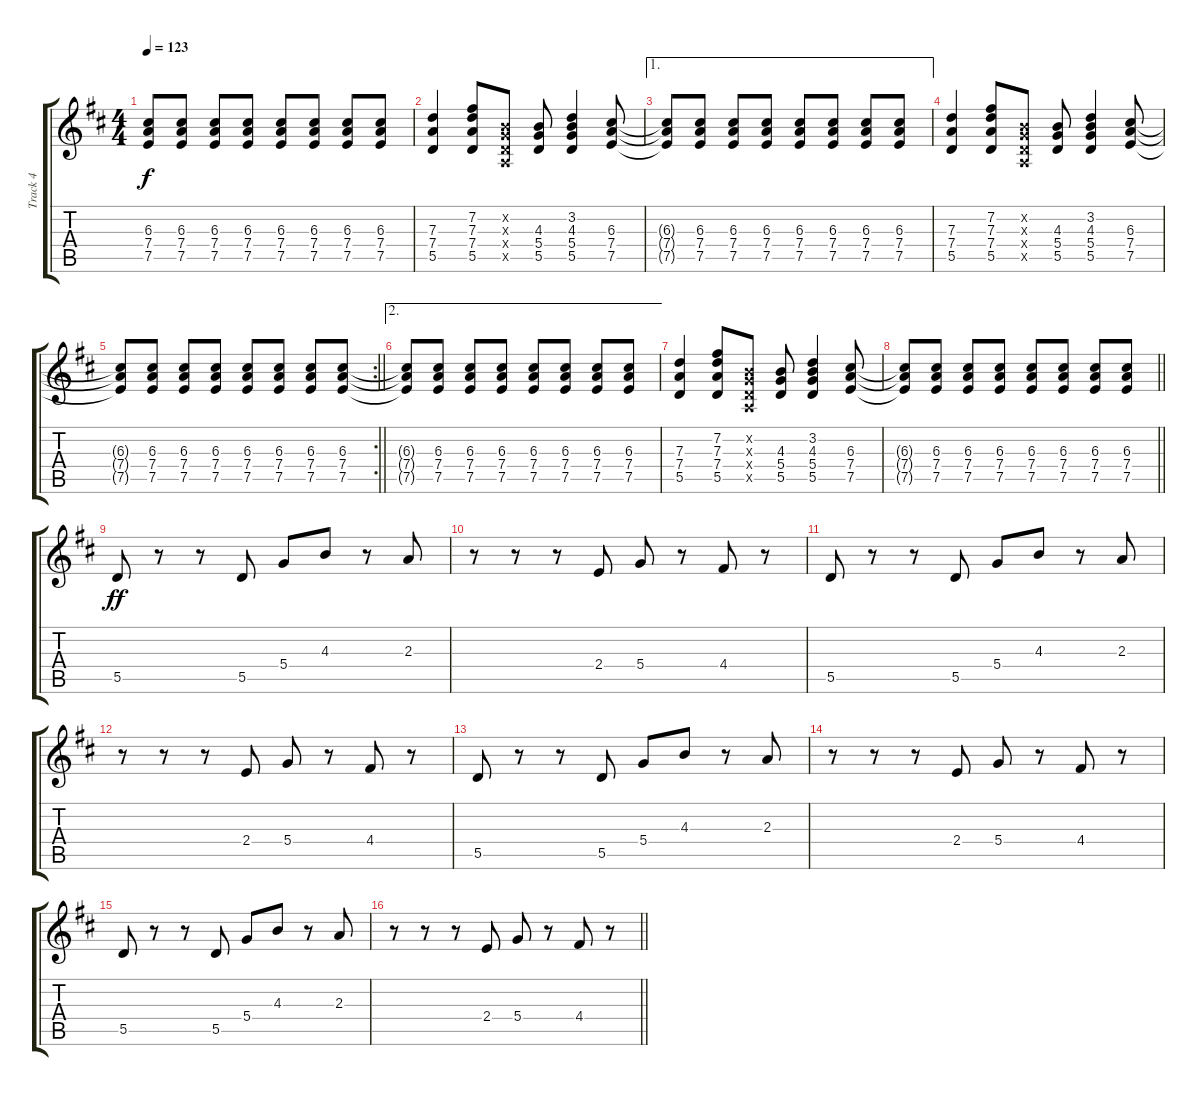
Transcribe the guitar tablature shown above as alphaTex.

\track ("Track 4" "Track 4") {instrument electricguitarclean}
\staff {score tabs}
\tuning (E4 B3 G3 D3 A2 E2) {hide}
\ts (4 4)
\tempo 123
\clef g2
\ks d
(6.3{t} 7.4{t} 7.5{t}).8{dy f} (6.3 7.4 7.5).8 (6.3 7.4 7.5).8 (6.3 7.4 7.5).8 (6.3 7.4 7.5).8 (6.3 7.4 7.5).8 (6.3 7.4 7.5).8 (6.3 7.4 7.5).8 |
(7.3 7.4 5.5).4 (7.2 7.3 7.4 5.5).8 (0.2{x} 0.3{x} 0.4{x} 0.5{x}).8 (4.3 5.4 5.5).8 (3.2 4.3 5.4 5.5).4 (6.3 7.4 7.5).8 |
\ae 1
(6.3{t} 7.4{t} 7.5{t}).8 (6.3 7.4 7.5).8 (6.3 7.4 7.5).8 (6.3 7.4 7.5).8 (6.3 7.4 7.5).8 (6.3 7.4 7.5).8 (6.3 7.4 7.5).8 (6.3 7.4 7.5).8 |
(7.3 7.4 5.5).4 (7.2 7.3 7.4 5.5).8 (0.2{x} 0.3{x} 0.4{x} 0.5{x}).8 (4.3 5.4 5.5).8 (3.2 4.3 5.4 5.5).4 (6.3 7.4 7.5).8 |
\rc 2
\barLineRight lightlight
(6.3{t} 7.4{t} 7.5{t}).8 (6.3 7.4 7.5).8 (6.3 7.4 7.5).8 (6.3 7.4 7.5).8 (6.3 7.4 7.5).8 (6.3 7.4 7.5).8 (6.3 7.4 7.5).8 (6.3 7.4 7.5).8 |
\ae 2
(6.3{t} 7.4{t} 7.5{t}).8 (6.3 7.4 7.5).8 (6.3 7.4 7.5).8 (6.3 7.4 7.5).8 (6.3 7.4 7.5).8 (6.3 7.4 7.5).8 (6.3 7.4 7.5).8 (6.3 7.4 7.5).8 |
(7.3 7.4 5.5).4 (7.2 7.3 7.4 5.5).8 (0.2{x} 0.3{x} 0.4{x} 0.5{x}).8 (4.3 5.4 5.5).8 (3.2 4.3 5.4 5.5).4 (6.3 7.4 7.5).8 |
\barLineRight lightlight
(6.3{t} 7.4{t} 7.5{t}).8 (6.3 7.4 7.5).8 (6.3 7.4 7.5).8 (6.3 7.4 7.5).8 (6.3 7.4 7.5).8 (6.3 7.4 7.5).8 (6.3 7.4 7.5).8 (6.3 7.4 7.5).8 |
5.5.8{dy ff volume 16} r.8 r.8 5.5.8 5.4.8 4.3.8 r.8 2.3.8 |
r.8 r.8 r.8 2.4.8 5.4.8 r.8 4.4.8 r.8 |
5.5.8{volume 16} r.8 r.8 5.5.8 5.4.8 4.3.8 r.8 2.3.8 |
r.8 r.8 r.8 2.4.8 5.4.8 r.8 4.4.8 r.8 |
5.5.8{volume 16} r.8 r.8 5.5.8 5.4.8 4.3.8 r.8 2.3.8 |
r.8 r.8 r.8 2.4.8 5.4.8 r.8 4.4.8 r.8 |
5.5.8{volume 16} r.8 r.8 5.5.8 5.4.8 4.3.8 r.8 2.3.8 |
\barLineRight lightlight
r.8 r.8 r.8 2.4.8 5.4.8 r.8 4.4.8 r.8
